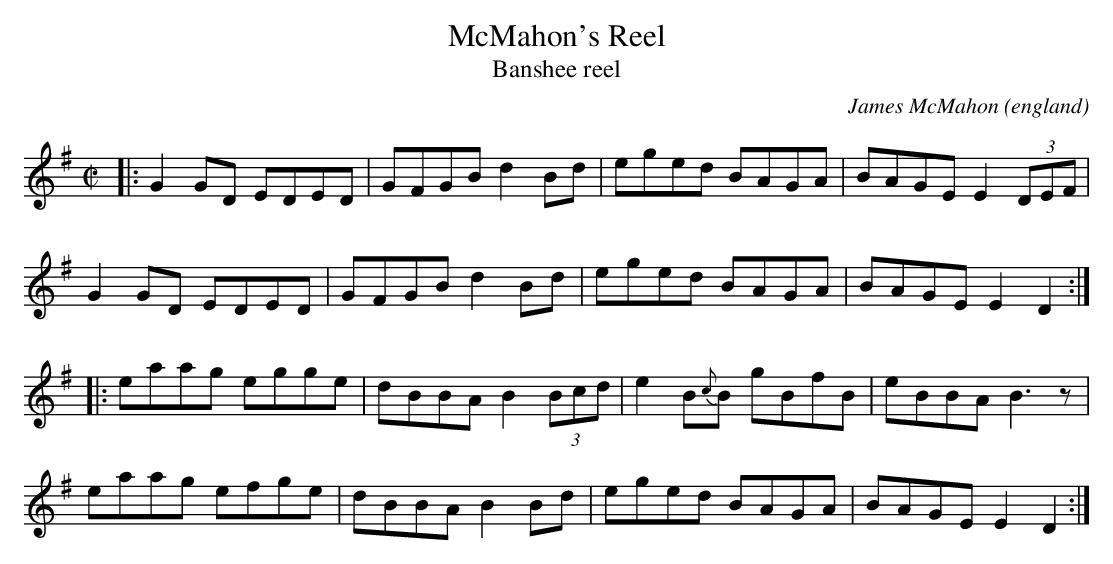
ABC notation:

X:1
T: McMahon's Reel
T: Banshee reel
O:england
M:C|
L:1/8
C:James McMahon
K:G
|: G2 GD EDED | GFGB d2 Bd| eged BAGA| BAGE E2 (3DEF |
G2 GD EDED| GFGB d2 Bd| eged BAGA| BAGE E2 D2 :|
|: eaag egge | dBBA B2 (3Bcd| e2 B{c}B gBfB| eBBA B3z|
eaag efge | dBBA B2 Bd| eged BAGA| BAGE E2 D2:|
